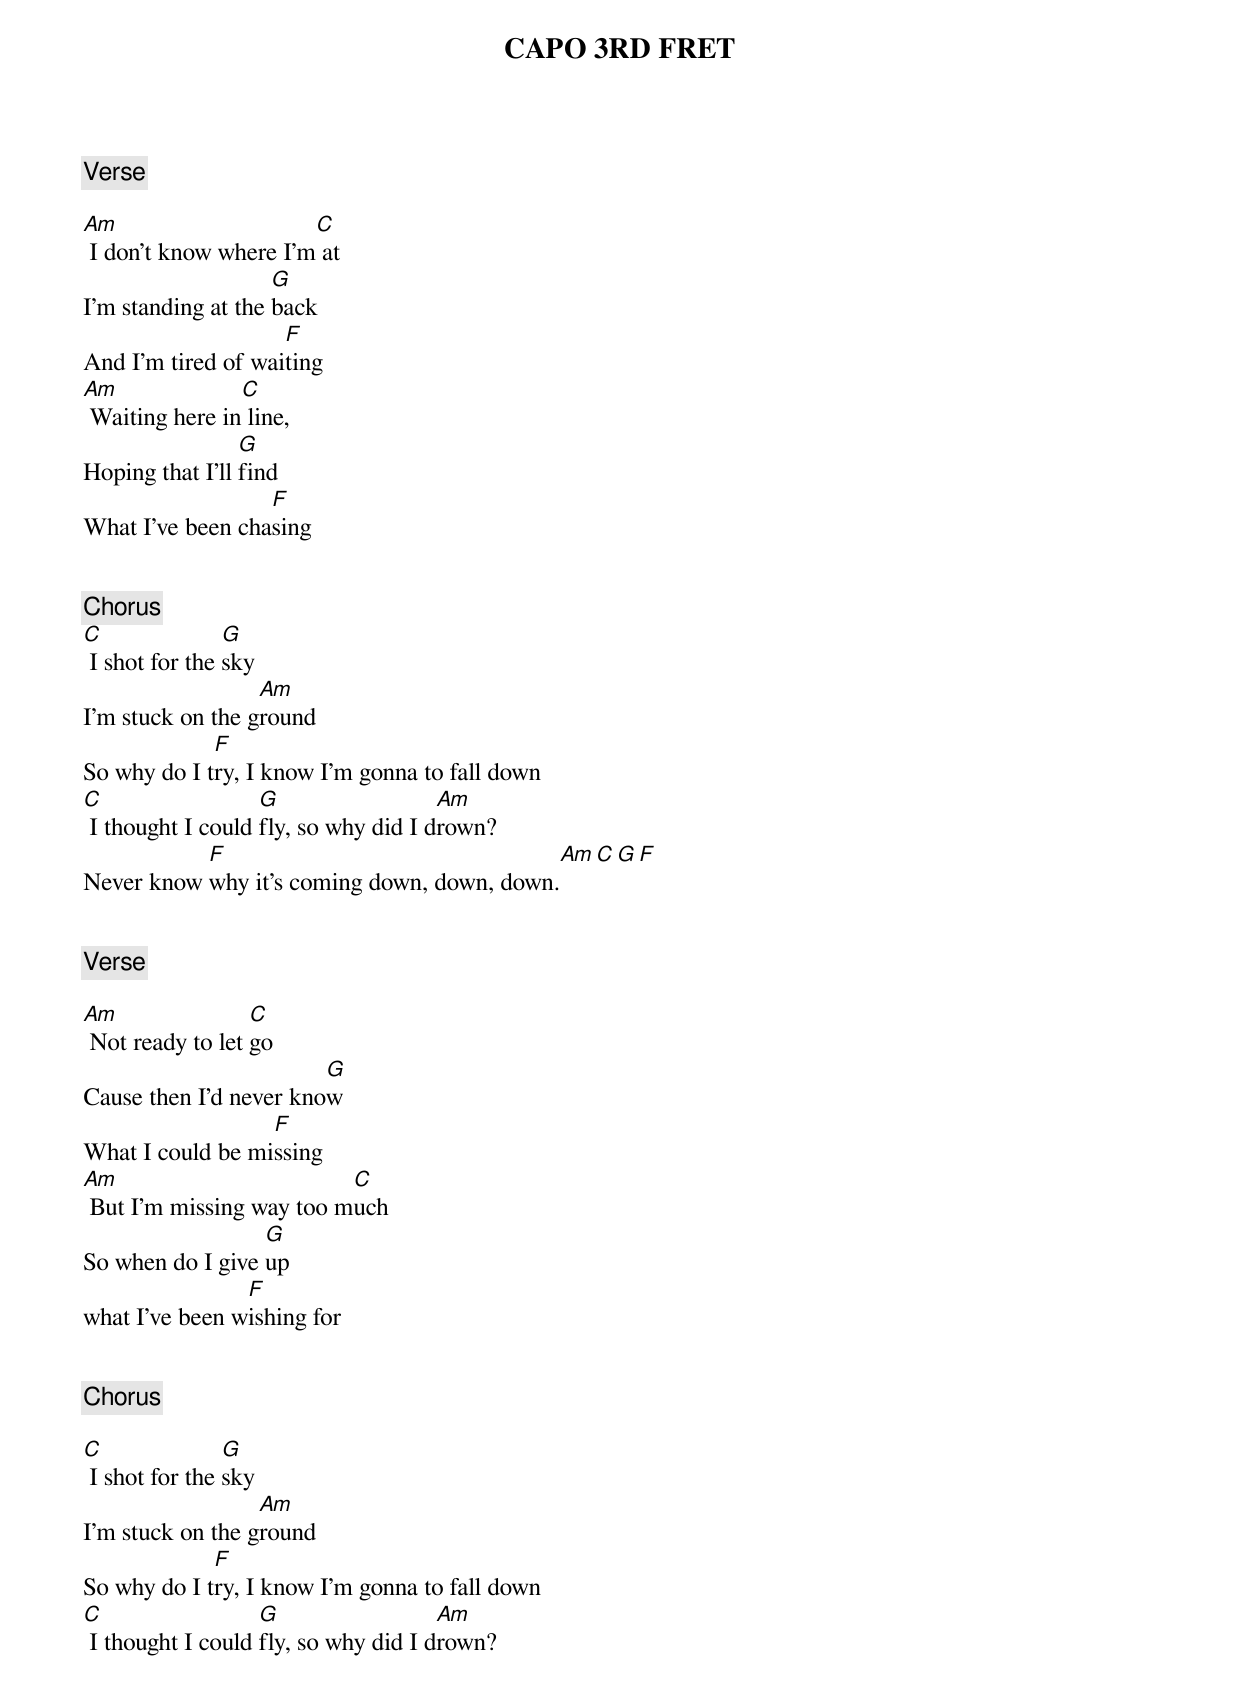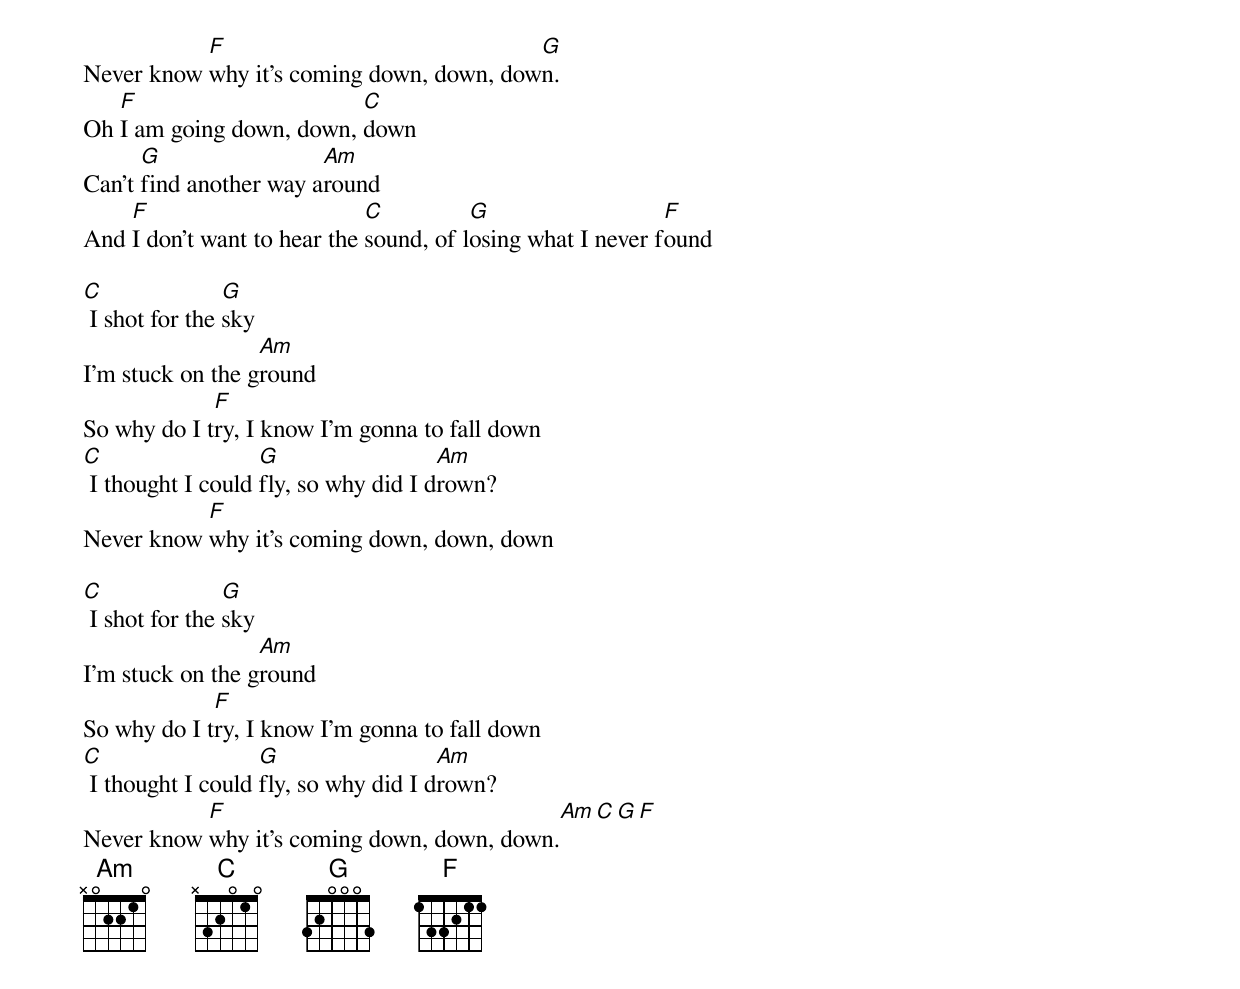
CAPO 3RD FRET


[Verse]

Am                     C
 I don’t know where I’m at
                    G
I’m standing at the back
                    F
And I’m tired of waiting
Am              C
 Waiting here in line,
                 G
Hoping that I’ll find
                  F
What I’ve been chasing


[Chorus]
C               G
 I shot for the sky
                  Am
I’m stuck on the ground
             F
So why do I try, I know I’m gonna to fall down
C                  G                  Am
 I thought I could fly, so why did I drown?
           F                                Am C G F
Never know why it’s coming down, down, down.


[Verse]

Am                C
 Not ready to let go
                        G
Cause then I'd never know
                  F
What I could be missing
Am                        C
 But I’m missing way too much
                  G
So when do I give up
                F
what I’ve been wishing for


[Chorus]

C               G
 I shot for the sky
                  Am
I’m stuck on the ground
             F
So why do I try, I know I’m gonna to fall down
C                  G                  Am
 I thought I could fly, so why did I drown?
           F                              G
Never know why it’s coming down, down, down.
   F                      C
Oh I am going down, down, down
      G                 Am
Can’t find another way around
    F                        C          G                   F
And I don’t want to hear the sound, of losing what I never found

C               G
 I shot for the sky
                  Am
I’m stuck on the ground
             F
So why do I try, I know I’m gonna to fall down
C                  G                  Am
 I thought I could fly, so why did I drown?
           F
Never know why it’s coming down, down, down

C               G
 I shot for the sky
                  Am
I’m stuck on the ground
             F
So why do I try, I know I’m gonna to fall down
C                  G                  Am
 I thought I could fly, so why did I drown?
           F                                Am C G F
Never know why it’s coming down, down, down.
